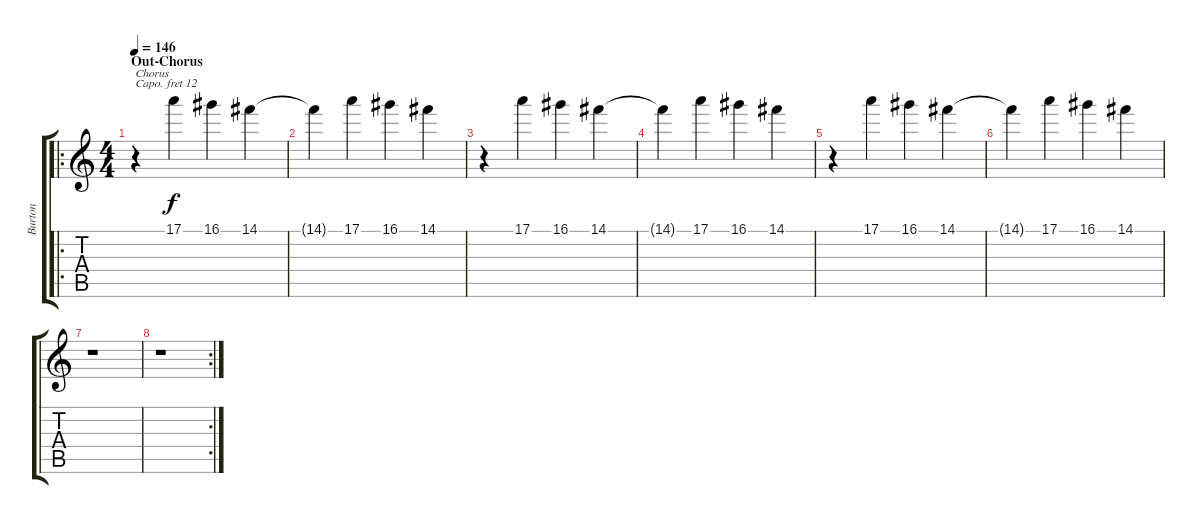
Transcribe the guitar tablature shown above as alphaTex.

\track ("Burton" "Burton") {instrument whistle}
\staff {score tabs}
\capo 12
\tuning (E4 B3 G3 D3 A2 E2) {hide}
\ro
\ts (4 4)
\section ("" "Out-Chorus")
\tempo 146
\clef g2
\ks c
r.4{txt "Chorus" dy f} 17.1.4 16.1.4 14.1.4 |
14.1{t}.4 17.1.4 16.1.4 14.1.4 |
r.4 17.1.4 16.1.4 14.1.4 |
14.1{t}.4 17.1.4 16.1.4 14.1.4 |
r.4 17.1.4 16.1.4 14.1.4 |
14.1{t}.4 17.1.4 16.1.4 14.1.4 |
r.1 |
\rc 2
r.1
